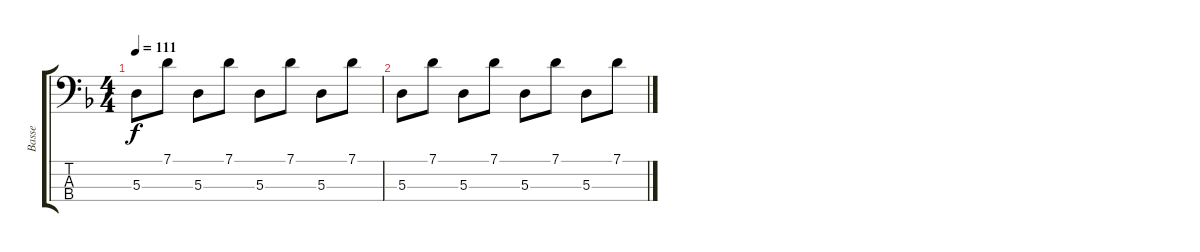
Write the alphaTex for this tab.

\track ("Basse" "Basse") {instrument acousticbass}
\staff {score tabs}
\tuning (G2 D2 A1 E1) {hide}
\ts (4 4)
\tempo 111
\clef f4
\ks dminor
5.3.8{dy f} 7.1.8 5.3.8 7.1.8 5.3.8 7.1.8 5.3.8 7.1.8 |
5.3.8 7.1.8 5.3.8 7.1.8 5.3.8 7.1.8 5.3.8 7.1.8
